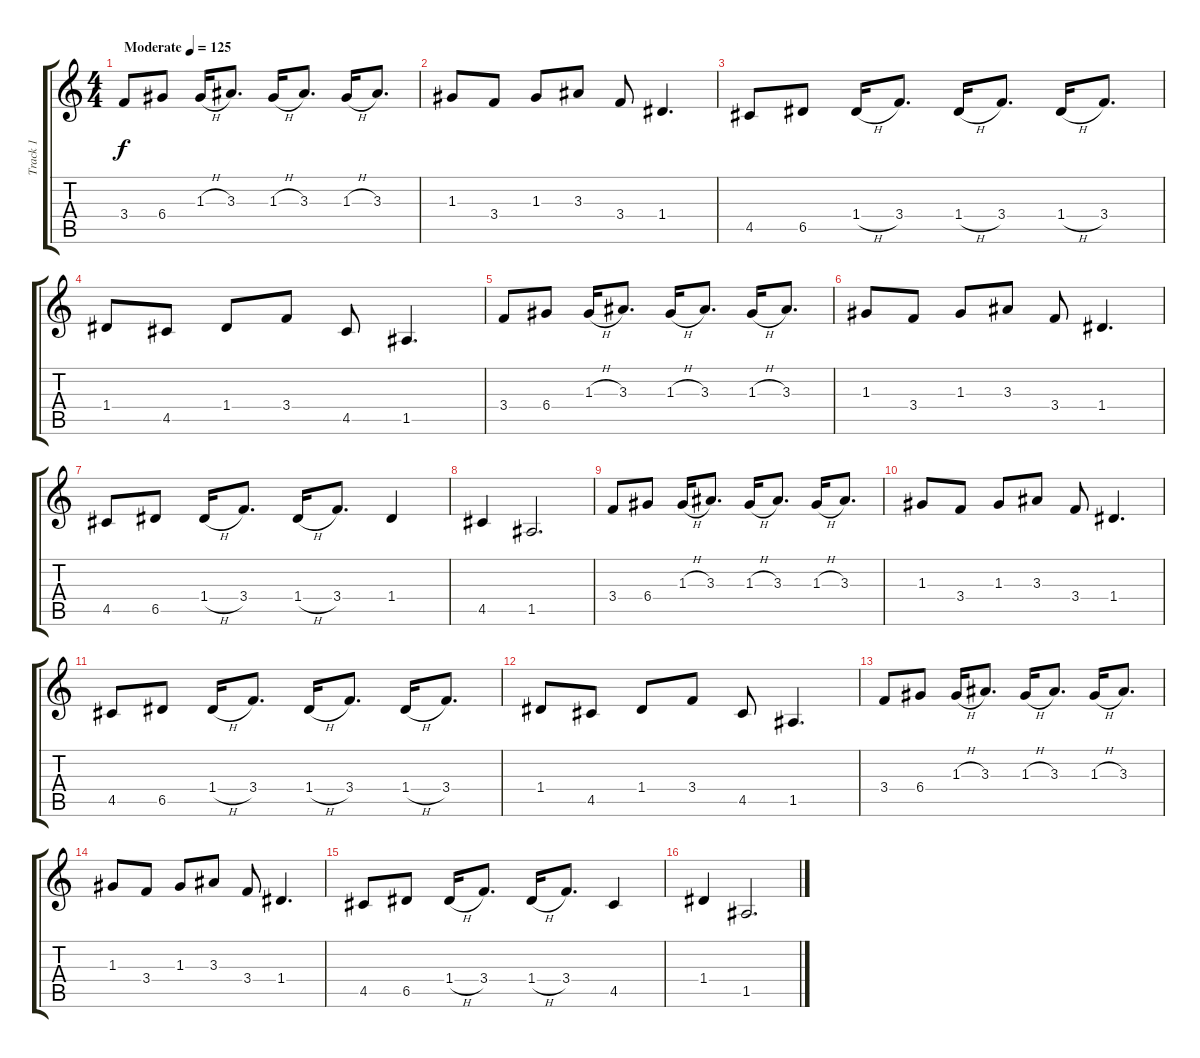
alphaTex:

\track ("Track 1" "Track 1") {instrument electricguitarjazz}
\staff {score tabs}
\tuning (E4 B3 G3 D3 A2 E2) {hide}
\ts (4 4)
\tempo (125 "Moderate")
\clef g2
\ks c
3.4.8{dy f instrument electricguitarjazz} 6.4.8 1.3{h}.16 3.3.8{d} 1.3{h}.16 3.3.8{d} 1.3{h}.16 3.3.8{d} |
1.3.8 3.4.8 1.3.8 3.3.8 3.4.8 1.4.4{d} |
4.5.8 6.5.8 1.4{h}.16 3.4.8{d} 1.4{h}.16 3.4.8{d} 1.4{h}.16 3.4.8{d} |
1.4.8 4.5.8 1.4.8 3.4.8 4.5.8 1.5.4{d} |
3.4.8 6.4.8 1.3{h}.16 3.3.8{d} 1.3{h}.16 3.3.8{d} 1.3{h}.16 3.3.8{d} |
1.3.8 3.4.8 1.3.8 3.3.8 3.4.8 1.4.4{d} |
4.5.8 6.5.8 1.4{h}.16 3.4.8{d} 1.4{h}.16 3.4.8{d} 1.4.4 |
4.5.4 1.5.2{d} |
3.4.8 6.4.8 1.3{h}.16 3.3.8{d} 1.3{h}.16 3.3.8{d} 1.3{h}.16 3.3.8{d} |
1.3.8 3.4.8 1.3.8 3.3.8 3.4.8 1.4.4{d} |
4.5.8 6.5.8 1.4{h}.16 3.4.8{d} 1.4{h}.16 3.4.8{d} 1.4{h}.16 3.4.8{d} |
1.4.8 4.5.8 1.4.8 3.4.8 4.5.8 1.5.4{d} |
3.4.8 6.4.8 1.3{h}.16 3.3.8{d} 1.3{h}.16 3.3.8{d} 1.3{h}.16 3.3.8{d} |
1.3.8 3.4.8 1.3.8 3.3.8 3.4.8 1.4.4{d} |
4.5.8 6.5.8 1.4{h}.16 3.4.8{d} 1.4{h}.16 3.4.8{d} 4.5.4 |
1.4.4 1.5.2{d}
